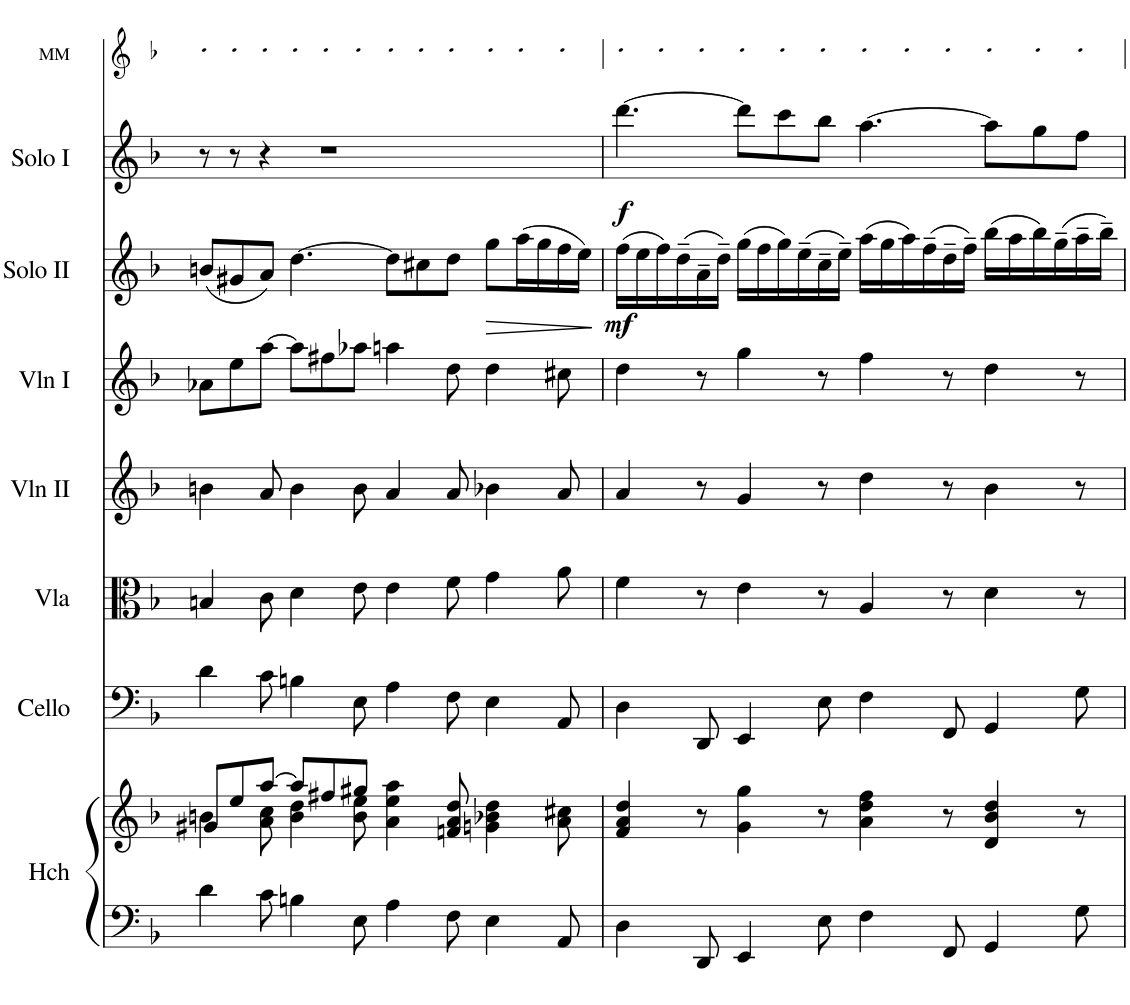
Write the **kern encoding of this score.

**kern	**kern	**kern	**kern	**kern	**kern	**kern	**dynam	**kern	**dynam	**kern
*part8	*part8	*part7	*part6	*part5	*part4	*part3	*part3	*part2	*part2	*part1
*staff9	*staff8	*staff7	*staff6	*staff5	*staff4	*staff3	*staff3	*staff2	*staff2	*staff1
*I"Harpsichord	*	*I"Cello	*I"Viola	*I"Violin II	*I"Violin I	*I"Solo II	*	*I"Solo I	*	*I"MM
*I'Hch	*	*I'Cello	*I'Vla	*I'Vln II	*I'Vln I	*I'Solo II	*	*I'Solo I	*	*I'MM
!!LO:PB:g=z
*clefF4	*clefG2	*clefF4	*clefC3	*clefG2	*clefG2	*clefG2	*	*clefG2	*	*clefG2
*k[b-]	*k[b-]	*k[b-]	*k[b-]	*k[b-]	*k[b-]	*k[b-]	*	*k[b-]	*	*k[b-]
*M12/8	*M12/8	*M12/8	*M12/8	*M12/8	*M12/8	*M12/8	*	*M12/8	*	*M12/8
=32	=32	=32	=32	=32	=32	=32	=32	=32	=32	=32
*	*^	*	*	*	*	*	*	*	*	*
4d\	8g#X/L	4bn\	4d\	4Bn/	4bn\	8a-X\L	(8bn/L	.	8r	.	8cc!L
.	8ee/	.	.	.	.	8ee\	8g#X/	.	8r	.	8cc!
8c\	[8aa/J	8a\ 8cc\	8c\	8c\	8a/	[8aa\J	8a/J)	.	4r	.	8cc!J
4Bn\	8aa/L]	4b\ 4dd\	4Bn\	4d\	4b\	8aa\L]	[4.dd\	.	.	.	8cc!L
.	8ff#X/	.	.	.	.	8ff#X\	.	.	1r	.	8cc!
8E\	8gg#X/J	8b\ 8ee\	8E\	8e\	8b\	8aa-X\J	.	.	.	.	8cc!J
4A\	4a\ 4ee\ 4aa\	2.ryy	4A\	4e\	4a/	4aan\	8dd\L]	.	.	.	8cc!L
.	.	.	.	.	.	.	8cc#X\	.	.	.	8cc!
8F\	8fn/ 8a/ 8dd/	.	8F\	8f\	8a/	8dd\	8dd\J	.	.	.	8cc!J
!	!	!	!	!	!	!	!	!LO:HP:b	!	!	!
4E\	4gn\ 4b-X\ 4dd\	.	4E\	4g\	4b-X\	4dd\	8gg\L	>	.	.	8cc!L
.	.	.	.	.	.	.	(16aa\L	.	.	.	8cc!
.	.	.	.	.	.	.	16gg\	.	.	.	.
8AA/	8a\ 8cc#X\	.	8AA/	8a\	8a/	8cc#X\	16ff\	.	.	.	8cc!J
.	.	.	.	.	.	.	16ee\JJ)	.	.	.	.
*	*v	*v	*	*	*	*	*	*	*	*	*
.	.	.	.	.	.	.	]	.	.	.
=33	=33	=33	=33	=33	=33	=33	=33	=33	=33	=33
!	!	!	!	!	!	!	!LO:DY:b	!	!LO:DY:b	!
4D\	4f/ 4a/ 4dd/	4D\	4f\	4a/	4dd\	(16ff\LL	mf	[4.ddd\	f	8cc!L
.	.	.	.	.	.	16ee\	.	.	.	.
.	.	.	.	.	.	16ff\)	.	.	.	8cc!
.	.	.	.	.	.	(16dd~\	.	.	.	.
8DD/	8r	8DD/	8r	8r	8r	16a~\	.	.	.	8cc!J
.	.	.	.	.	.	16dd~\JJ)	.	.	.	.
4EE/	4g\ 4gg\	4EE/	4e\	4g/	4gg\	(16gg\LL	.	8ddd\L]	.	8cc!L
.	.	.	.	.	.	16ff\	.	.	.	.
.	.	.	.	.	.	16gg\)	.	8ccc\	.	8cc!
.	.	.	.	.	.	(16ee~\	.	.	.	.
8E\	8r	8E\	8r	8r	8r	16cc~\	.	8bb-\J	.	8cc!J
.	.	.	.	.	.	16ee~\JJ)	.	.	.	.
4F\	4a\ 4dd\ 4ff\	4F\	4A/	4dd\	4ff\	(16aa\LL	.	[4.aa\	.	8cc!L
.	.	.	.	.	.	16gg\	.	.	.	.
.	.	.	.	.	.	16aa\)	.	.	.	8cc!
.	.	.	.	.	.	(16ff~\	.	.	.	.
8FF/	8r	8FF/	8r	8r	8r	16dd~\	.	.	.	8cc!J
.	.	.	.	.	.	16ff~\JJ)	.	.	.	.
4GG/	4d/ 4b-/ 4dd/	4GG/	4d\	4b-\	4dd\	(16bb-\LL	.	8aa\L]	.	8cc!L
.	.	.	.	.	.	16aa\	.	.	.	.
.	.	.	.	.	.	16bb-\)	.	8gg\	.	8cc!
.	.	.	.	.	.	(16gg~\	.	.	.	.
8G\	8r	8G\	8r	8r	8r	16aa~\	.	8ff\J	.	8cc!J
.	.	.	.	.	.	16bb-~\JJ)	.	.	.	.
=	=	=	=	=	=	=	=	=	=	=
*-	*-	*-	*-	*-	*-	*-	*-	*-	*-	*-
